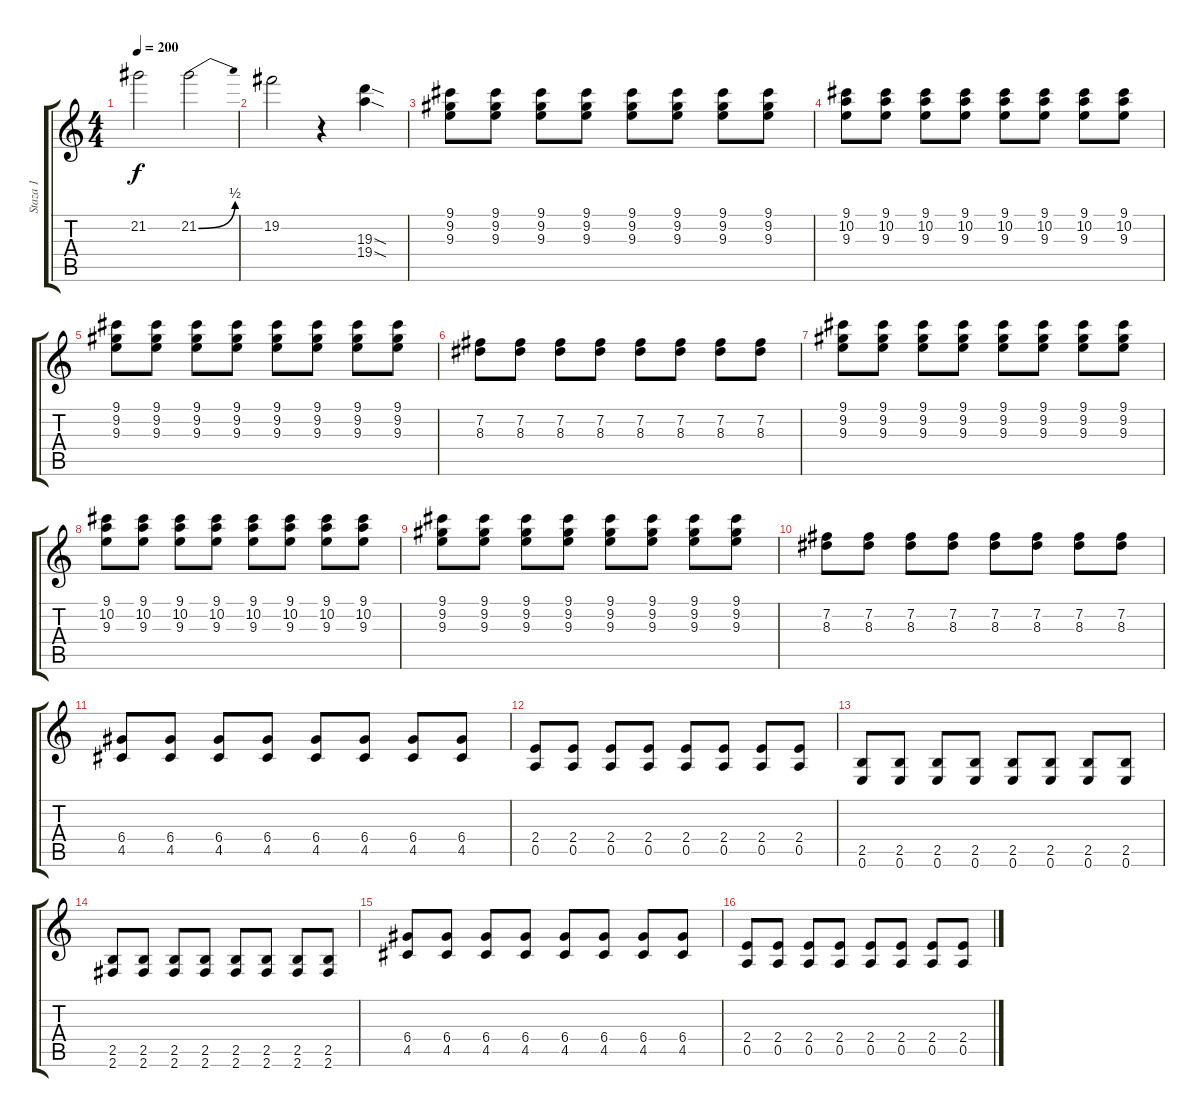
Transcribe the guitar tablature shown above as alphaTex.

\track ("Staza 1" "Staza 1") {instrument overdrivenguitar}
\staff {score tabs}
\tuning (E4 B3 G3 D3 A2 E2) {hide}
\ts (4 4)
\tempo 200
\clef g2
\ks c
21.2.2{dy f} 21.2{be (bend 0 0 60 2)}.2 |
19.2.2 r.4 (19.3{sod} 19.4{sod}).4 |
(9.1 9.2 9.3).8 (9.1 9.2 9.3).8 (9.1 9.2 9.3).8 (9.1 9.2 9.3).8 (9.1 9.2 9.3).8 (9.1 9.2 9.3).8 (9.1 9.2 9.3).8 (9.1 9.2 9.3).8 |
(9.1 10.2 9.3).8 (9.1 10.2 9.3).8 (9.1 10.2 9.3).8 (9.1 10.2 9.3).8 (9.1 10.2 9.3).8 (9.1 10.2 9.3).8 (9.1 10.2 9.3).8 (9.1 10.2 9.3).8 |
(9.1 9.2 9.3).8 (9.1 9.2 9.3).8 (9.1 9.2 9.3).8 (9.1 9.2 9.3).8 (9.1 9.2 9.3).8 (9.1 9.2 9.3).8 (9.1 9.2 9.3).8 (9.1 9.2 9.3).8 |
(7.2 8.3).8 (7.2 8.3).8 (7.2 8.3).8 (7.2 8.3).8 (7.2 8.3).8 (7.2 8.3).8 (7.2 8.3).8 (7.2 8.3).8 |
(9.1 9.2 9.3).8 (9.1 9.2 9.3).8 (9.1 9.2 9.3).8 (9.1 9.2 9.3).8 (9.1 9.2 9.3).8 (9.1 9.2 9.3).8 (9.1 9.2 9.3).8 (9.1 9.2 9.3).8 |
(9.1 10.2 9.3).8 (9.1 10.2 9.3).8 (9.1 10.2 9.3).8 (9.1 10.2 9.3).8 (9.1 10.2 9.3).8 (9.1 10.2 9.3).8 (9.1 10.2 9.3).8 (9.1 10.2 9.3).8 |
(9.1 9.2 9.3).8 (9.1 9.2 9.3).8 (9.1 9.2 9.3).8 (9.1 9.2 9.3).8 (9.1 9.2 9.3).8 (9.1 9.2 9.3).8 (9.1 9.2 9.3).8 (9.1 9.2 9.3).8 |
(7.2 8.3).8 (7.2 8.3).8 (7.2 8.3).8 (7.2 8.3).8 (7.2 8.3).8 (7.2 8.3).8 (7.2 8.3).8 (7.2 8.3).8 |
(6.4 4.5).8 (6.4 4.5).8 (6.4 4.5).8 (6.4 4.5).8 (6.4 4.5).8 (6.4 4.5).8 (6.4 4.5).8 (6.4 4.5).8 |
(2.4 0.5).8 (2.4 0.5).8 (2.4 0.5).8 (2.4 0.5).8 (2.4 0.5).8 (2.4 0.5).8 (2.4 0.5).8 (2.4 0.5).8 |
(2.5 0.6).8 (2.5 0.6).8 (2.5 0.6).8 (2.5 0.6).8 (2.5 0.6).8 (2.5 0.6).8 (2.5 0.6).8 (2.5 0.6).8 |
(2.5 2.6).8 (2.5 2.6).8 (2.5 2.6).8 (2.5 2.6).8 (2.5 2.6).8 (2.5 2.6).8 (2.5 2.6).8 (2.5 2.6).8 |
(6.4 4.5).8 (6.4 4.5).8 (6.4 4.5).8 (6.4 4.5).8 (6.4 4.5).8 (6.4 4.5).8 (6.4 4.5).8 (6.4 4.5).8 |
(2.4 0.5).8 (2.4 0.5).8 (2.4 0.5).8 (2.4 0.5).8 (2.4 0.5).8 (2.4 0.5).8 (2.4 0.5).8 (2.4 0.5).8
